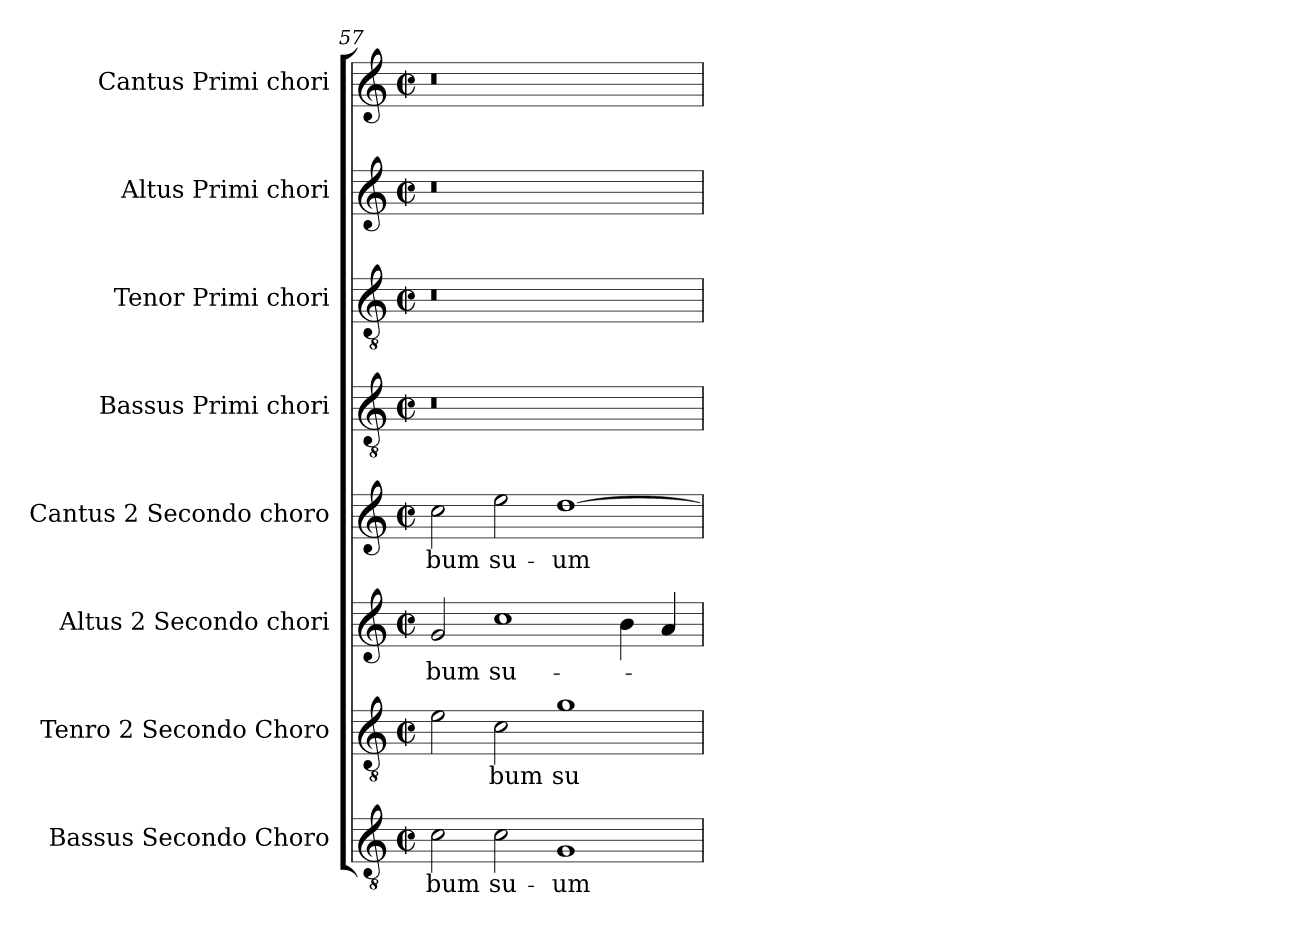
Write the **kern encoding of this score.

**kern	**text	**kern	**text	**kern	**text	**kern	**text	**kern	**kern	**kern	**kern
*part8	*part8	*part7	*part7	*part6	*part6	*part5	*part5	*part4	*part3	*part2	*part1
*staff8	*staff8	*staff7	*staff7	*staff6	*staff6	*staff5	*staff5	*staff4	*staff3	*staff2	*staff1
*I"Bassus  Secondo Choro	*	*I"Tenro 2  Secondo Choro	*	*I"Altus 2  Secondo chori	*	*I"Cantus 2  Secondo choro	*	*I"Bassus  Primi chori	*I"Tenor  Primi chori	*I"Altus  Primi chori	*I"Cantus  Primi chori
*I'Ch	*	*I'Ch	*	*I'Ch	*	*I'Ch	*	*I'Ch	*I'Ch	*I'Ch	*I'Ch
*clefGv2	*	*clefGv2	*	*clefG2	*	*clefG2	*	*clefGv2	*clefGv2	*clefG2	*clefG2
*M2/2	*	*M2/2	*	*M2/2	*	*M2/2	*	*M2/2	*M2/2	*M2/2	*M2/2
*met(c|)	*	*met(c|)	*	*met(c|)	*	*met(c|)	*	*met(c|)	*met(c|)	*met(c|)	*met(c|)
=57	=57	=57	=57	=57	=57	=57	=57	=57	=57	=57	=57
!	!LO:LY:b:cj	!	!	!	!LO:LY:b:cj	!	!LO:LY:b:cj	!	!	!	!
2c\	-bum	2e\	.	2g/	-bum	2cc\	-bum	0r	0r	0r	0r
!	!LO:LY:b:cj	!	!LO:LY:b:cj	!	!LO:LY:b:cj	!	!LO:LY:b:cj	!	!	!	!
2c\	su-	2c\	-bum	1cc	su-	2ee\	su-	.	.	.	.
!	!LO:LY:b:cj	!	!LO:LY:b:cj	!	!	!	!LO:LY:b:cj	!	!	!	!
1G	-um	1g	su-	.	.	[>1dd	-um	.	.	.	.
.	.	.	.	4b\	.	.	.	.	.	.	.
.	.	.	.	4a/	.	.	.	.	.	.	.
=	=	=	=	=	=	=	=	=	=	=	=
*-	*-	*-	*-	*-	*-	*-	*-	*-	*-	*-	*-
